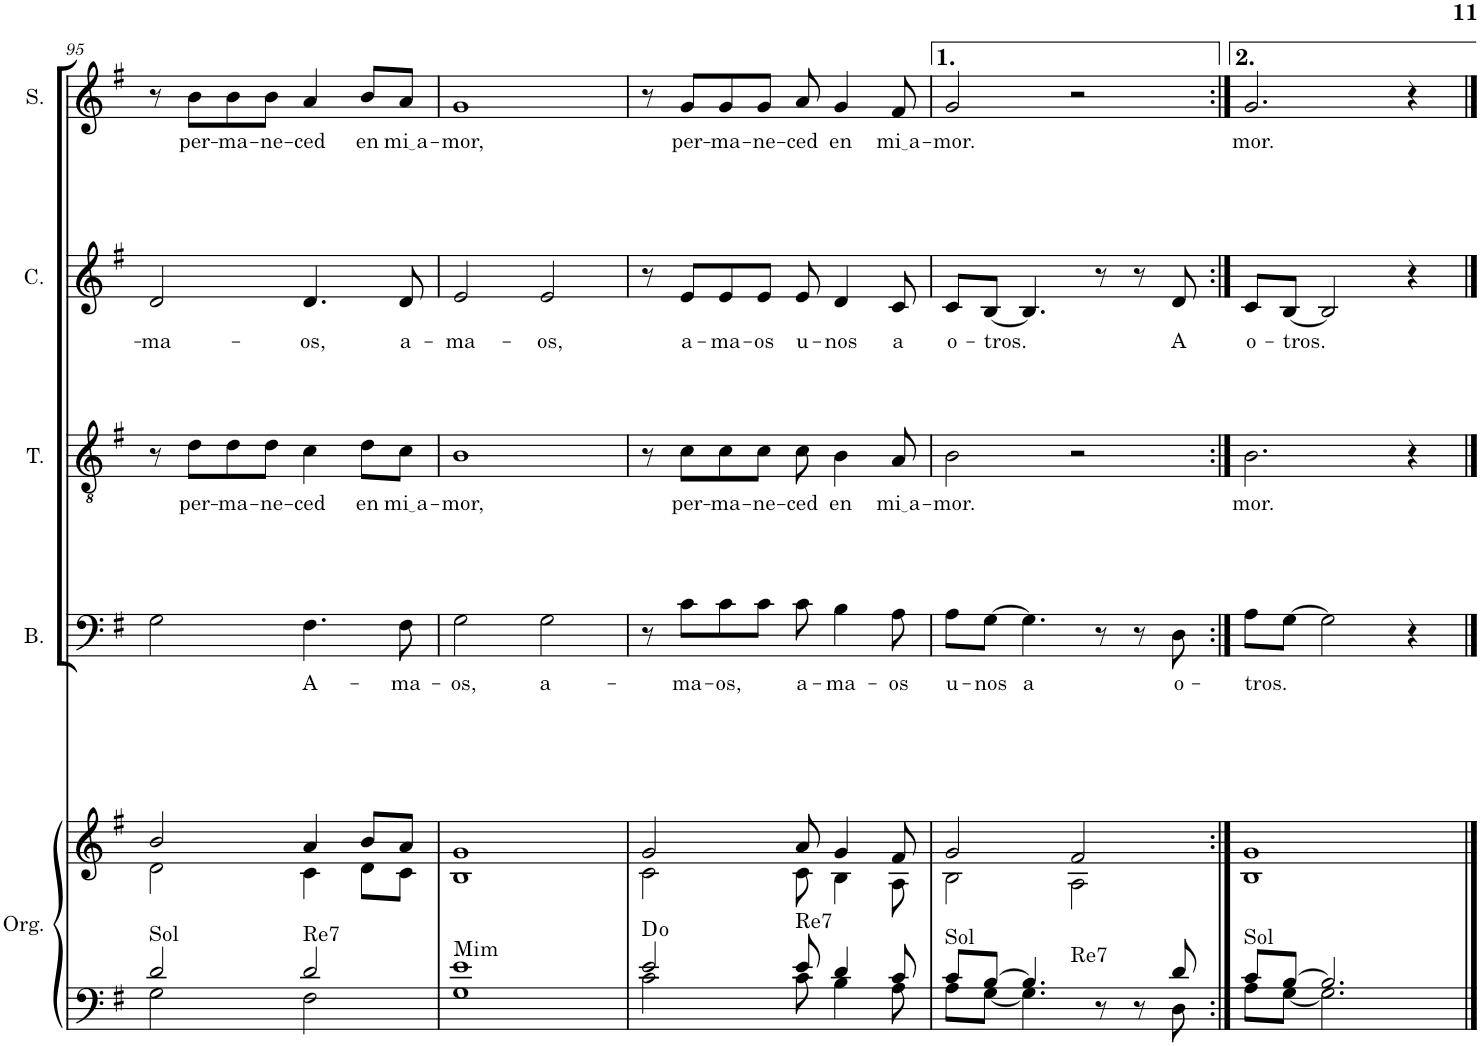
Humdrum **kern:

**kern	**kern	**harte	**kern	**text	**kern	**text	**kern	**text	**kern	**text
*part5	*part5	*part5	*part4	*part4	*part3	*part3	*part2	*part2	*part1	*part1
*staff6	*staff5	*	*staff4	*staff4	*staff3	*staff3	*staff2	*staff2	*staff1	*staff1
*I"Órgano	*	*	*I"Bajo	*	*I"Tenor	*	*I"Contralto	*	*I"Soprano	*
*	*	*	*I'B.	*	*I'T.	*	*I'C.	*	*I'S.	*
!!LO:PB:g=z
*clefF4	*clefG2	*	*clefF4	*	*clefGv2	*	*clefG2	*	*clefG2	*
*k[f#]	*k[f#]	*	*k[f#]	*	*k[f#]	*	*k[f#]	*	*k[f#]	*
*M4/4	*M4/4	*	*M4/4	*	*M4/4	*	*M4/4	*	*M4/4	*
=95	=95	=95	=95	=95	=95	=95	=95	=95	=95	=95
*^	*^	*	*	*	*	*	*	*	*	*
!	!	!	!	!LO:H:kt=Sol	!	!	!	!	!	!LO:LY:b	!	!
2d/	2G\	2b/	2d\	N	2G\	.	8r	.	2d/	-ma-	8r	.
!	!	!	!	!	!	!	!	!LO:LY:b	!	!	!	!LO:LY:b
.	.	.	.	.	.	.	8d\L	per-	.	.	8b\L	per-
!	!	!	!	!	!	!	!	!LO:LY:b	!	!	!	!LO:LY:b
.	.	.	.	.	.	.	8d\	-ma-	.	.	8b\	-ma-
!	!	!	!	!	!	!	!	!LO:LY:b	!	!	!	!LO:LY:b
.	.	.	.	.	.	.	8d\J	-ne-	.	.	8b\J	-ne-
!	!	!	!	!LO:H:kt=Re7	!	!LO:LY:b	!	!LO:LY:b	!	!LO:LY:b	!	!LO:LY:b
2d/	2F#\	4a/	4c\	N	4.F#\	A-	4c\	-ced	4.d/	-os,	4a/	-ced
!	!	!	!	!	!	!	!	!LO:LY:b	!	!	!	!LO:LY:b
.	.	8b/L	8d\L	.	.	.	8d\L	en	.	.	8b/L	en
!	!	!	!	!	!	!LO:LY:b	!	!LO:LY:b	!	!LO:LY:b	!	!LO:LY:b
.	.	8a/J	8c\J	.	8F#\	-ma-	8c\J	mi a	8d/	a-	8a/J	mi a
=96	=96	=96	=96	=96	=96	=96	=96	=96	=96	=96	=96	=96
!	!	!	!	!LO:H:kt=Mim	!	!LO:LY:b	!	!LO:LY:b	!	!LO:LY:b	!	!LO:LY:b
1e	1G	1g	1B	N	2G\	-os,	1B	-mor,	2e/	-ma-	1g	-mor,
!	!	!	!	!	!	!LO:LY:b	!	!	!	!LO:LY:b	!	!
.	.	.	.	.	2G\	a-	.	.	2e/	-os,	.	.
=97	=97	=97	=97	=97	=97	=97	=97	=97	=97	=97	=97	=97
2e/	2c\	2g/	2c\	D:dim	8r	.	8r	.	8r	.	8r	.
!	!	!	!	!	!	!LO:LY:b	!	!LO:LY:b	!	!LO:LY:b	!	!LO:LY:b
.	.	.	.	.	8c\L	-ma-	8c\L	per-	8e/L	a-	8g/L	per-
!	!	!	!	!	!	!LO:LY:b	!	!LO:LY:b	!	!LO:LY:b	!	!LO:LY:b
.	.	.	.	.	8c\	-os,	8c\	-ma-	8e/	-ma-	8g/	-ma-
!	!	!	!	!	!	!	!	!LO:LY:b	!	!LO:LY:b	!	!LO:LY:b
.	.	.	.	.	8c\J	.	8c\J	-ne-	8e/J	-os	8g/J	-ne-
!	!	!	!	!LO:H:kt=Re7	!	!LO:LY:b	!	!LO:LY:b	!	!LO:LY:b	!	!LO:LY:b
8e/	8c\	8a/	8c\	N	8c\	a-	8c\	-ced	8e/	u-	8a/	-ced
!	!	!	!	!	!	!LO:LY:b	!	!LO:LY:b	!	!LO:LY:b	!	!LO:LY:b
4d/	4B\	4g/	4B\	.	4B\	-ma-	4B\	en	4d/	-nos	4g/	en
!	!	!	!	!	!	!LO:LY:b	!	!LO:LY:b	!	!LO:LY:b	!	!LO:LY:b
8c/	8A\	8f#/	8A\	.	8A\	-os	8A/	mi a	8c/	a	8f#/	mi a
=98	=98	=98	=98	=98	=98	=98	=98	=98	=98	=98	=98	=98
!	!	!	!	!LO:H:kt=Sol	!	!LO:LY:b	!	!LO:LY:b	!	!LO:LY:b	!	!LO:LY:b
*	*	*	*^	*	*	*	*	*	*	*	*	*
8c/L	8A\L	2g/	2B\	4ryy	N	8A\L	u-	2B\	-mor.	8c/L	o-	2g/	-mor.
!	!	!	!	!	!	!	!LO:LY:b	!	!	!	!LO:LY:b	!	!
[8B/J	[8G\J	.	.	.	.	[8G\J	-nos	.	.	[8B/J	-tros.	.	.
!	!	!	!	!	!LO:H:kt=Re7	!	!LO:LY:b	!	!	!	!	!	!
4.B/]	4.G\]	.	.	2.ryy	N	4.G\]	a	.	.	4.B/]	.	.	.
.	.	2f#/	2A\	.	.	.	.	2r	.	.	.	2r	.
8r	4ryy	.	.	.	.	8r	.	.	.	8r	.	.	.
8r	.	.	.	.	.	8r	.	.	.	8r	.	.	.
!	!	!	!	!	!	!	!LO:LY:b	!	!	!	!LO:LY:b	!	!
8d/	8D\	.	.	.	.	8D\	o-	.	.	8d/	A	.	.
=99:|!	=99:|!	=99:|!	=99:|!	=99:|!	=99:|!	=99:|!	=99:|!	=99:|!	=99:|!	=99:|!	=99:|!	=99:|!	=99:|!
!	!	!	!	!	!LO:H:kt=Sol	!	!LO:LY:b	!	!LO:LY:b	!	!LO:LY:b	!	!LO:LY:b
*	*	*	*v	*v	*	*	*	*	*	*	*	*	*
8c/L	8A\L	1g	1B	N	8A\L	-tros.	2.B\	-mor.	8c/L	o-	2.g/	-mor.
!	!	!	!	!	!	!	!	!	!	!LO:LY:b	!	!
[8B/J	[8G\J	.	.	.	[8G\J	.	.	.	[8B/J	-tros.	.	.
2.B/]	2.G\]	.	.	.	2G\]	.	.	.	2B/]	.	.	.
.	.	.	.	.	4r	.	4r	.	4r	.	4r	.
*v	*v	*	*	*	*	*	*	*	*	*	*	*
*	*v	*v	*	*	*	*	*	*	*	*	*
==	==	==	==	==	==	==	==	==	==	==
*-	*-	*-	*-	*-	*-	*-	*-	*-	*-	*-
